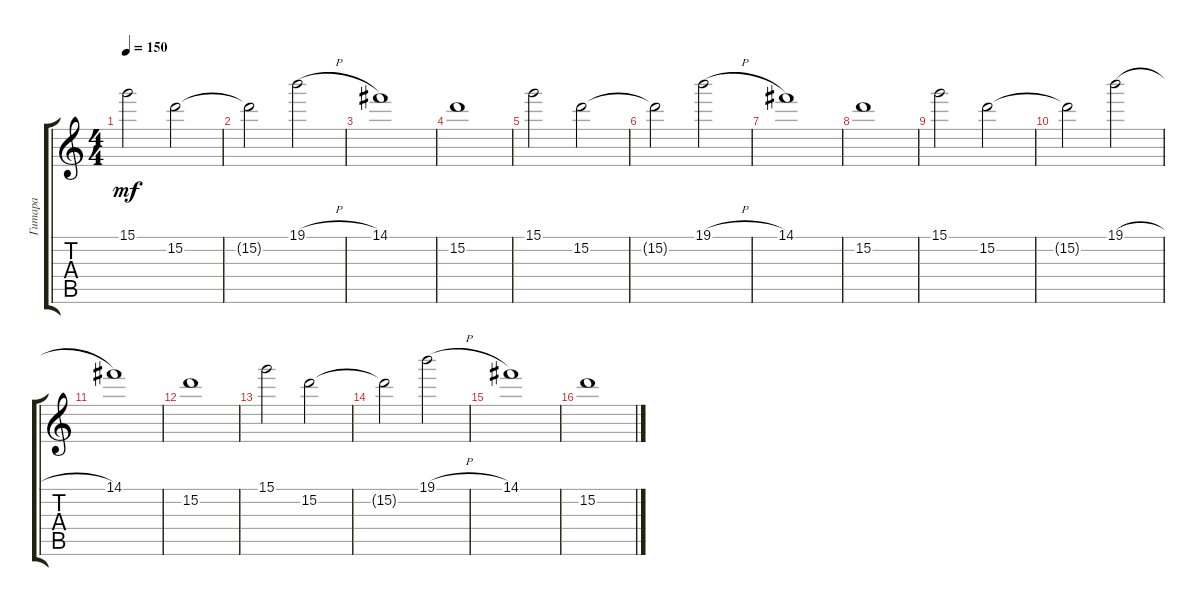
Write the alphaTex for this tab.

\track ("Гитара" "Гитара") {instrument acousticguitarsteel}
\staff {score tabs}
\tuning (E4 B3 G3 D3 A2 E2) {hide}
\ts (4 4)
\tempo 150
\clef g2
\ks c
15.1.2{dy mf} 15.2.2 |
15.2{t}.2 19.1{h}.2 |
14.1.1 |
15.2.1 |
15.1.2 15.2.2 |
15.2{t}.2 19.1{h}.2 |
14.1.1 |
15.2.1 |
15.1.2 15.2.2 |
15.2{t}.2 19.1{h}.2 |
14.1.1 |
15.2.1 |
15.1.2 15.2.2 |
15.2{t}.2 19.1{h}.2 |
14.1.1 |
15.2.1
